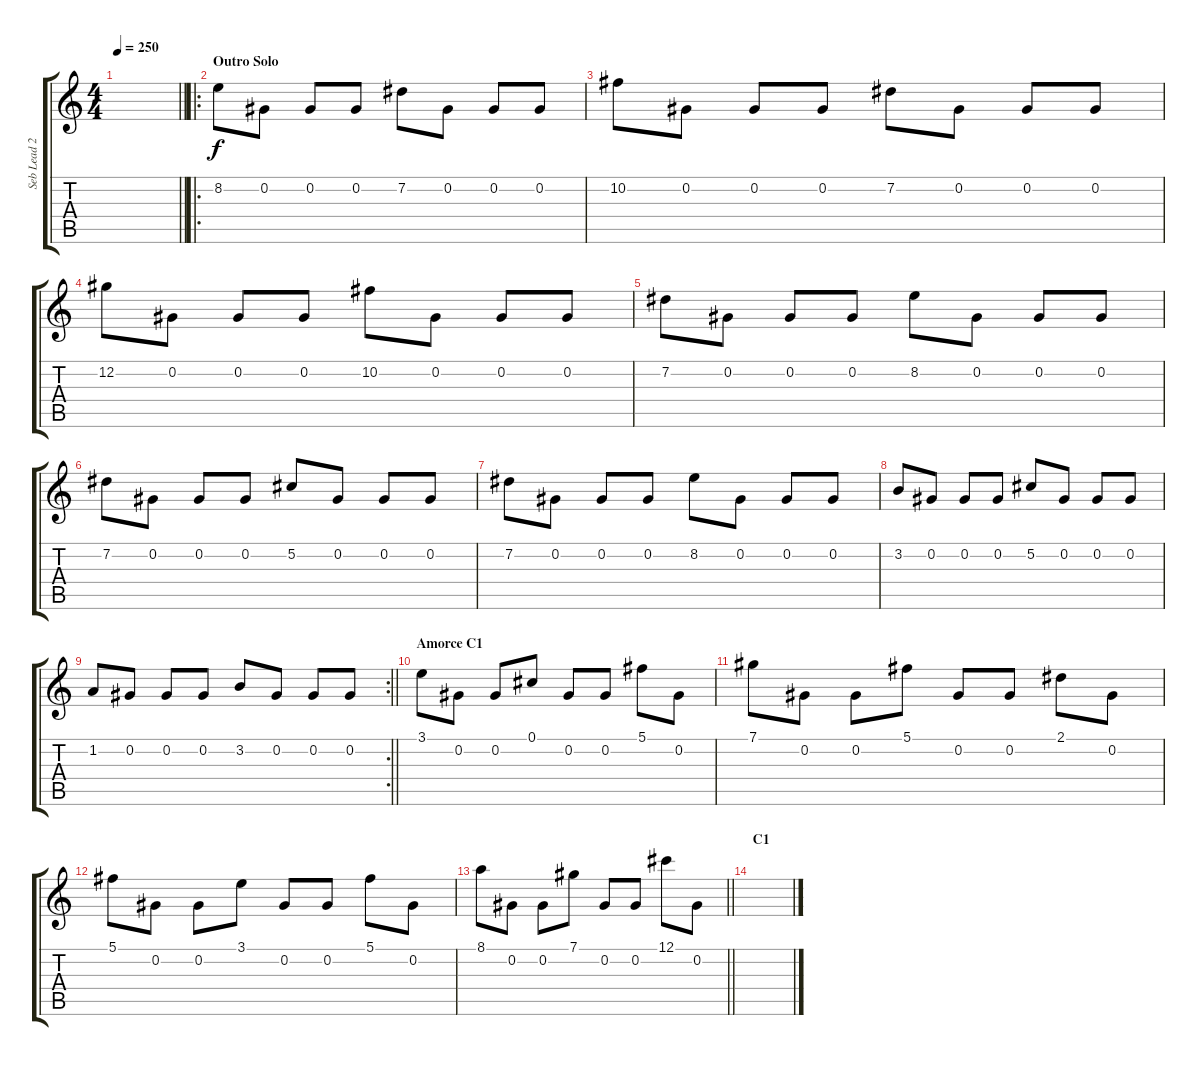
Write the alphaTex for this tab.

\track ("Seb Lead 2" "Seb Lead 2") {instrument overdrivenguitar}
\staff {score tabs}
\tuning (Db4 Ab3 E3 B2 Gb2 Db2) {hide}
\ts (4 4)
\tempo 250
\clef g2
\barLineRight lightlight
\ks c
|
\ro
\section ("" "Outro Solo")
8.2.8 0.2.8 0.2.8 0.2.8 7.2.8 0.2.8 0.2.8 0.2.8 |
10.2.8 0.2.8 0.2.8 0.2.8 7.2.8 0.2.8 0.2.8 0.2.8 |
12.2.8 0.2.8 0.2.8 0.2.8 10.2.8 0.2.8 0.2.8 0.2.8 |
7.2.8 0.2.8 0.2.8 0.2.8 8.2.8 0.2.8 0.2.8 0.2.8 |
7.2.8 0.2.8 0.2.8 0.2.8 5.2.8 0.2.8 0.2.8 0.2.8 |
7.2.8 0.2.8 0.2.8 0.2.8 8.2.8 0.2.8 0.2.8 0.2.8 |
3.2.8 0.2.8 0.2.8 0.2.8 5.2.8 0.2.8 0.2.8 0.2.8 |
\rc 2
\barLineRight lightlight
1.2.8 0.2.8 0.2.8 0.2.8 3.2.8 0.2.8 0.2.8 0.2.8 |
\section ("" "Amorce C1")
3.1.8 0.2.8 0.2.8 0.1.8 0.2.8 0.2.8 5.1.8 0.2.8 |
7.1.8 0.2.8 0.2.8 5.1.8 0.2.8 0.2.8 2.1.8 0.2.8 |
5.1.8 0.2.8 0.2.8 3.1.8 0.2.8 0.2.8 5.1.8 0.2.8 |
\barLineRight lightlight
8.1.8 0.2.8 0.2.8 7.1.8 0.2.8 0.2.8 12.1.8 0.2.8 |
\section ("" "C1")
